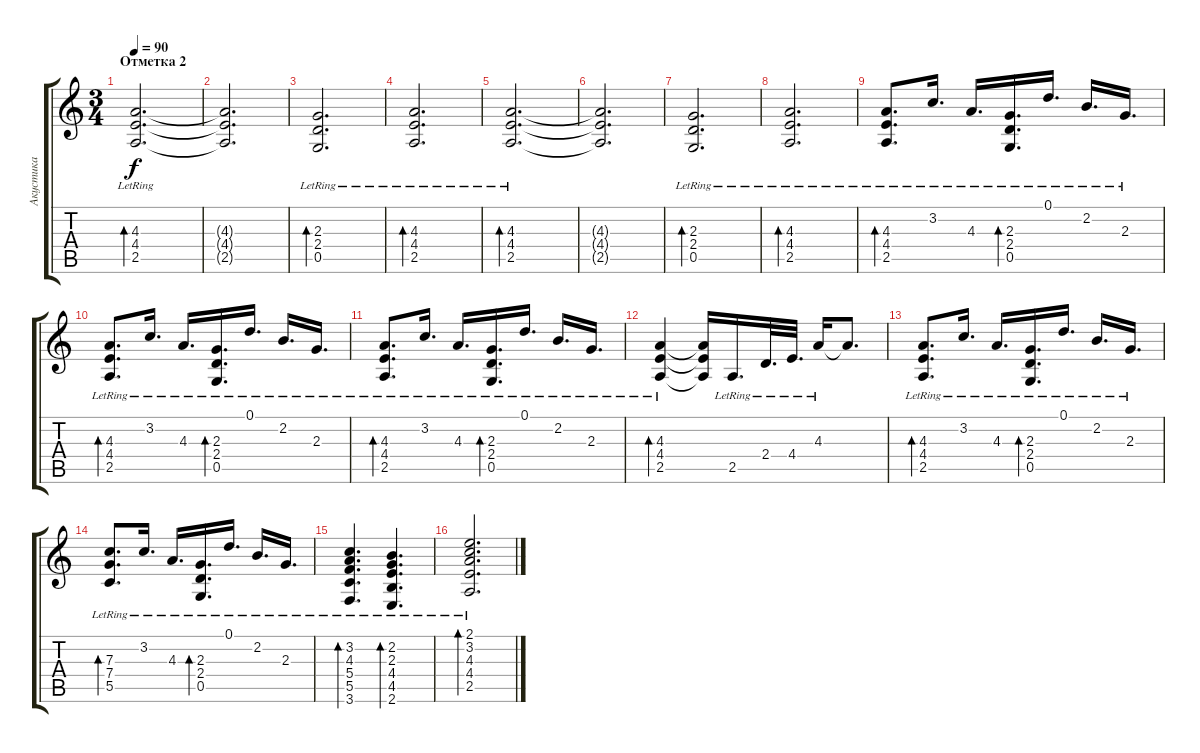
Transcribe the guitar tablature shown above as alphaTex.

\track ("Акустика" "Акустика") {instrument acousticguitarsteel}
\staff {score tabs}
\tuning (D4 A3 F3 C3 G2 D2) {hide}
\ts (3 4)
\section ("" "Отметка 2")
\tempo 90
\clef g2
\ks c
(4.3{lr} 4.4{lr} 2.5{lr}).2{d bd 240 dy f} |
(4.3{t} 4.4{t} 2.5{t}).2{d} |
(2.3{lr} 2.4{lr} 0.5{lr}).2{d bd 240} |
(4.3{lr} 4.4{lr} 2.5{lr}).2{d bd 240} |
(4.3{lr} 4.4{lr} 2.5{lr}).2{d bd 240} |
(4.3{t} 4.4{t} 2.5{t}).2{d} |
(2.3{lr} 2.4{lr} 0.5{lr}).2{d bd 240} |
(4.3{lr} 4.4{lr} 2.5{lr}).2{d bd 240} |
(4.3{lr} 4.4{lr} 2.5{lr}).8{d bd 120} 3.2{lr}.16{d} 4.3{lr}.16{d} (2.3{lr} 2.4{lr} 0.5{lr}).16{d bd 120} 0.1{lr}.16{d} 2.2{lr}.16{d} 2.3{lr}.16{d} |
(4.3{lr} 4.4{lr} 2.5{lr}).8{d bd 120} 3.2{lr}.16{d} 4.3{lr}.16{d} (2.3{lr} 2.4{lr} 0.5{lr}).16{d bd 120} 0.1{lr}.16{d} 2.2{lr}.16{d} 2.3{lr}.16{d} |
(4.3{lr} 4.4{lr} 2.5{lr}).8{d bd 120} 3.2{lr}.16{d} 4.3{lr}.16{d} (2.3{lr} 2.4{lr} 0.5{lr}).16{d bd 120} 0.1{lr}.16{d} 2.2{lr}.16{d} 2.3{lr}.16{d} |
(4.3{lr} 4.4{lr} 2.5{lr}).4{bd 240} (4.3{t} 4.4{t} 2.5{t}).16 2.5{lr}.16{d} 2.4{lr}.32{d} 4.4{lr}.32{d} 4.3{lr}.16 4.3{t}.8{d} |
(4.3{lr} 4.4{lr} 2.5{lr}).8{d bd 120} 3.2{lr}.16{d} 4.3{lr}.16{d} (2.3{lr} 2.4{lr} 0.5{lr}).16{d bd 120} 0.1{lr}.16{d} 2.2{lr}.16{d} 2.3{lr}.16{d} |
(7.3{lr} 7.4{lr} 5.5{lr}).8{d bd 120} 3.2{lr}.16{d} 4.3{lr}.16{d} (2.3{lr} 2.4{lr} 0.5{lr}).16{d bd 120} 0.1{lr}.16{d} 2.2{lr}.16{d} 2.3{lr}.16{d} |
(3.2{lr} 4.3{lr} 5.4{lr} 5.5 3.6).4{d bd 60} (2.2{lr} 2.3{lr} 4.4{lr} 4.5{lr} 2.6{lr}).4{d bd 60} |
(2.1 3.2{lr} 4.3{lr} 4.4{lr} 2.5{lr}).2{d bd 60}
